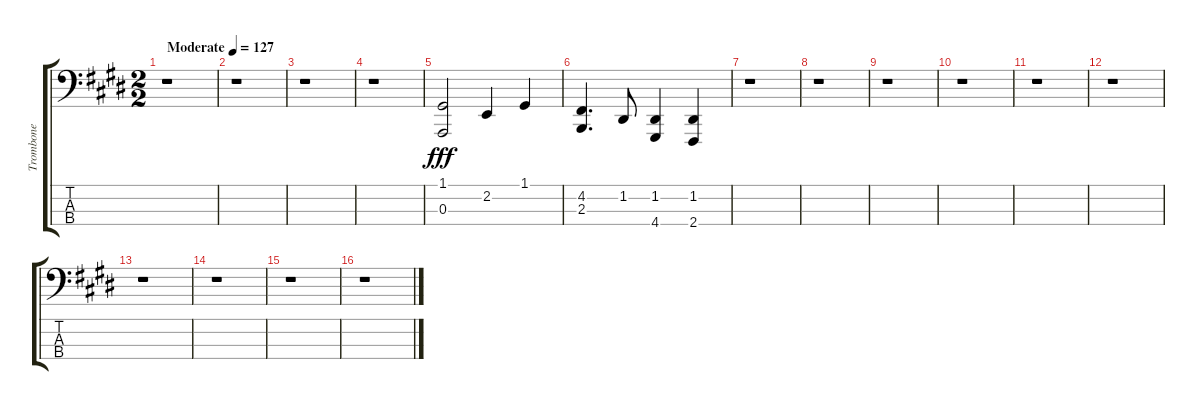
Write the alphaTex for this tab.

\track ("Trombone" "Trombone") {instrument trombone}
\staff {score tabs}
\tuning (G2 D2 A1 E1) {hide}
\ts (2 2)
\tempo (127 "Moderate")
\clef f4
\ks e
r.1{dy fff instrument trombone} |
r.1 |
r.1 |
r.1 |
(1.1 0.3).2 2.2.4 1.1.4 |
(4.2 2.3).4{d} 1.2.8 (1.2 4.4).4 (1.2 2.4).4 |
r.1 |
r.1 |
r.1 |
r.1 |
r.1 |
r.1 |
r.1 |
r.1 |
r.1 |
r.1
